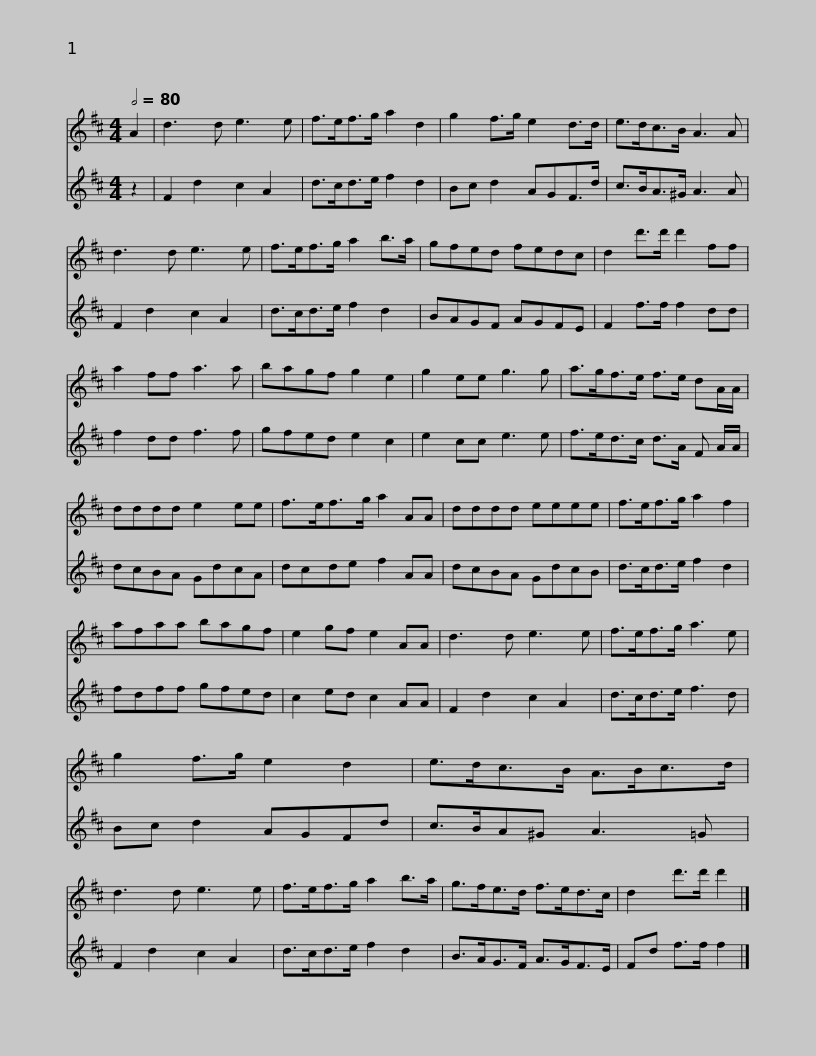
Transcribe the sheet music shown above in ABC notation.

X:1
%%score 1 2
L:1/8
Q:1/2=80
M:4/4
I:linebreak $
K:D
V:1 treble
V:2 treble
V:1
 A2 | d3 d e3 e | f>ef>g a2 d2 | g2 f>g e2 d>d | e>dc>B A3 A | %5
 d3 d e3 e |$ f>ef>g a2 b>a | gfed fedc | d2 d'>d' d'2 ff | a2 ff a3 a | %10
 bagf g2 e2 | g2 ee g3 g |$ a>gf>e f>e dA/A/ | dddd e2 ee | f>ef>g a2 AA | %15
 dddd eeee | f>ef>g a2 f2 |$ afaa bagf | e2 gf e2 AA | d3 d e3 e | %20
 f>ef>g a3 e | g2 f>g e2 d2 |$ e>dc>B A>Bc>d | d3 d e3 e | f>ef>g a2 b>a | %25
 g>fe>d f>ed>c | d2 d'>d' d'2 |] %27
V:2
 z2 | F2 d2 c2 A2 | d>cd>e f2 d2 | Bc d2 AGF>d | c>BA>^G A3 A | %5
 F2 d2 c2 A2 |$ d>cd>e f2 d2 | BAGF AGFE | F2 f>f f2 dd | f2 dd f3 f | %10
 gfed e2 c2 | e2 cc e3 e |$ f>ed>c d>A F A/A/ | dcBA GdcA | dcde f2 AA | %15
 dcBA GdcB | d>cd>e f2 d2 |$ fdff gfed | c2 ed c2 AA | F2 d2 c2 A2 | %20
 d>cd>e f3 d | Bc d2 AGFd |$ c>BA^G A3 =G | F2 d2 c2 A2 | d>cd>e f2 d2 | %25
 B>AG>F A>GF>E | Fd f>f f2 |] %27
